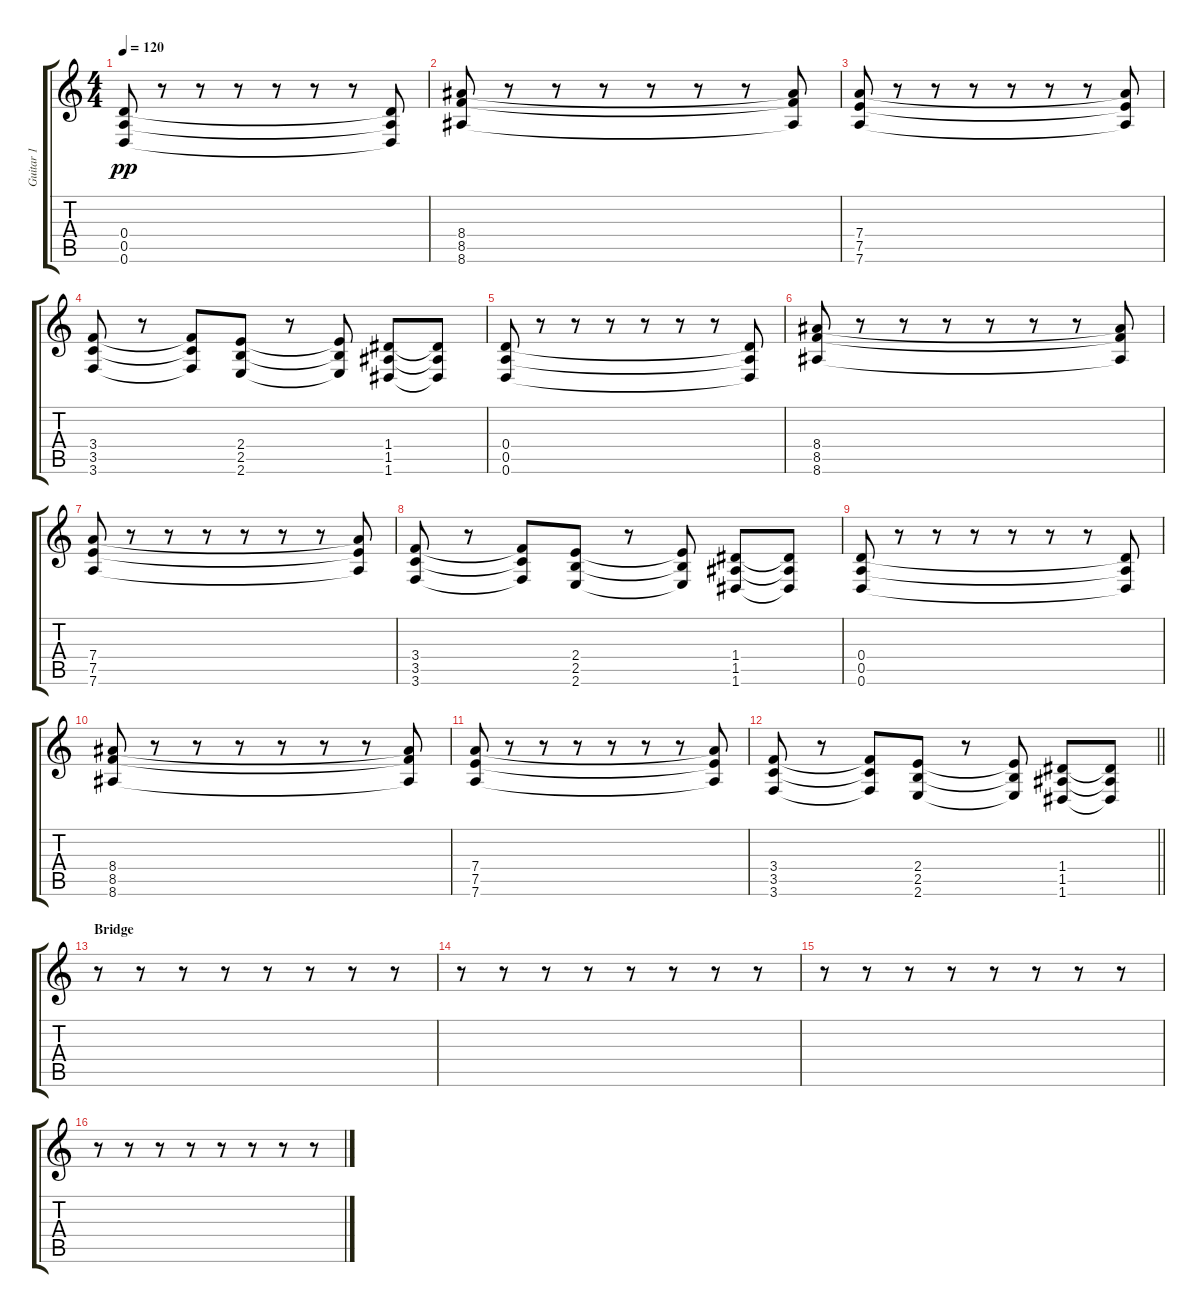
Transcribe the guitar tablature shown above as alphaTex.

\track ("Guitar 1" "Guitar 1") {instrument distortionguitar}
\staff {score tabs}
\tuning (E4 B3 G3 D3 A2 D2) {hide}
\ts (4 4)
\tempo 120
\clef g2
\ks c
(0.4 0.5 0.6).8{dy pp} r.8 r.8 r.8 r.8 r.8 r.8 (0.4{t} 0.5{t} 0.6{t}).8 |
(8.4 8.5 8.6).8 r.8 r.8 r.8 r.8 r.8 r.8 (8.4{t} 8.5{t} 8.6{t}).8 |
(7.4 7.5 7.6).8 r.8 r.8 r.8 r.8 r.8 r.8 (7.4{t} 7.5{t} 7.6{t}).8 |
(3.4 3.5 3.6).8 r.8 (3.4{t} 3.5{t} 3.6{t}).8 (2.4 2.5 2.6).8 r.8 (2.4{t} 2.5{t} 2.6{t}).8 (1.4 1.5 1.6).8 (1.4{t} 1.5{t} 1.6{t}).8 |
(0.4 0.5 0.6).8 r.8 r.8 r.8 r.8 r.8 r.8 (0.4{t} 0.5{t} 0.6{t}).8 |
(8.4 8.5 8.6).8 r.8 r.8 r.8 r.8 r.8 r.8 (8.4{t} 8.5{t} 8.6{t}).8 |
(7.4 7.5 7.6).8 r.8 r.8 r.8 r.8 r.8 r.8 (7.4{t} 7.5{t} 7.6{t}).8 |
(3.4 3.5 3.6).8 r.8 (3.4{t} 3.5{t} 3.6{t}).8 (2.4 2.5 2.6).8 r.8 (2.4{t} 2.5{t} 2.6{t}).8 (1.4 1.5 1.6).8 (1.4{t} 1.5{t} 1.6{t}).8 |
(0.4 0.5 0.6).8 r.8 r.8 r.8 r.8 r.8 r.8 (0.4{t} 0.5{t} 0.6{t}).8 |
(8.4 8.5 8.6).8 r.8 r.8 r.8 r.8 r.8 r.8 (8.4{t} 8.5{t} 8.6{t}).8 |
(7.4 7.5 7.6).8 r.8 r.8 r.8 r.8 r.8 r.8 (7.4{t} 7.5{t} 7.6{t}).8 |
\barLineRight lightlight
(3.4 3.5 3.6).8 r.8 (3.4{t} 3.5{t} 3.6{t}).8 (2.4 2.5 2.6).8 r.8 (2.4{t} 2.5{t} 2.6{t}).8 (1.4 1.5 1.6).8 (1.4{t} 1.5{t} 1.6{t}).8 |
\section ("" "Bridge")
r.8 r.8 r.8 r.8 r.8 r.8 r.8 r.8 |
r.8 r.8 r.8 r.8 r.8 r.8 r.8 r.8 |
r.8 r.8 r.8 r.8 r.8 r.8 r.8 r.8 |
r.8 r.8 r.8 r.8 r.8 r.8 r.8 r.8
